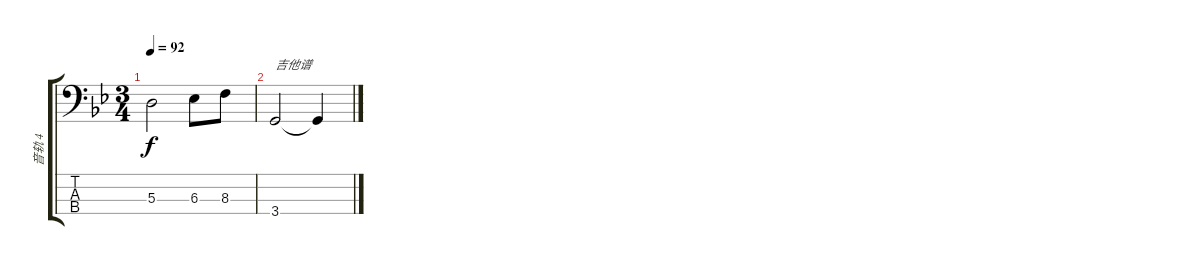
\track ("音轨 4" "音轨 4") {instrument electricbassfinger}
\staff {score tabs}
\tuning (G2 D2 A1 E1) {hide}
\ts (3 4)
\tempo 92
\clef f4
\ks bb
5.3.2{dy f} 6.3.8 8.3.8 |
3.4.2{txt "吉他谱"} 3.4{t}.4
